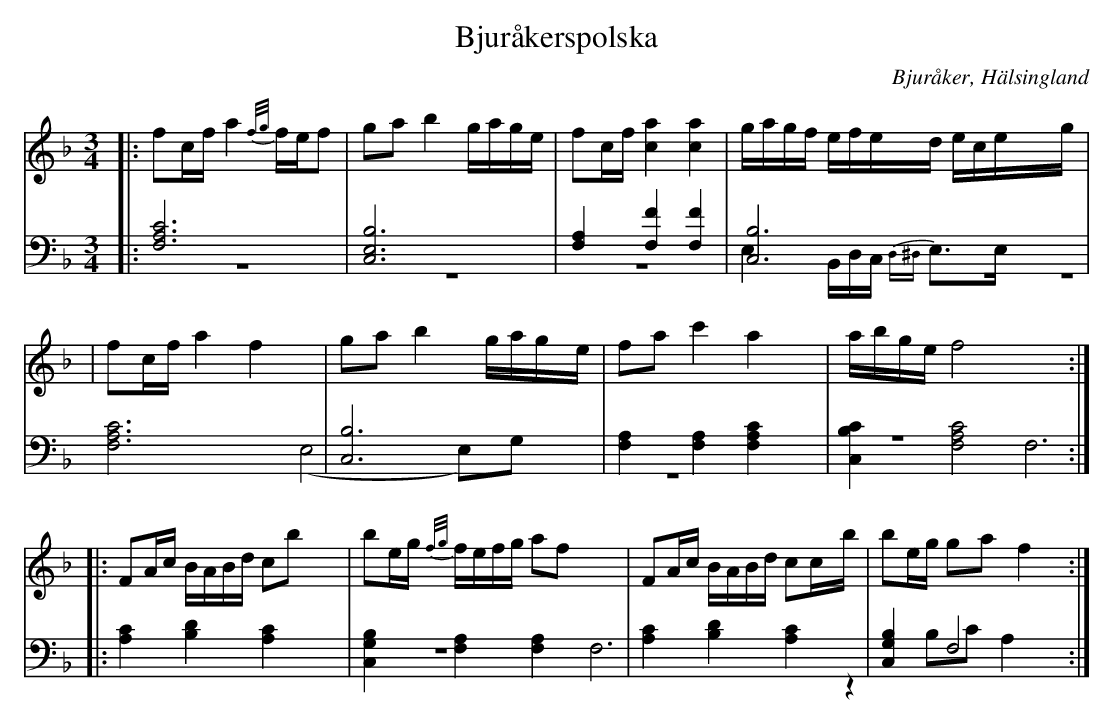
X:1
T: Bjuråkerspolska
O: Bjuråker, Hälsingland
M: 3/4
L: 1/8
K: F
V:1
V:2
V:3 merge
V: 1
|:fc/f/ a2 {f/g/}f/e/f|ga b2 g/a/g/e/|fc/f/ [c2a2] [c2a2]|g/a/g/f/ e/f/e/d/ e/c/e/g/|
|fc/f/ a2 f2|ga b2 g/a/g/e/|fa c'2 a2| a/b/g/e/ f4:|
|:FA/c/ B/A/B/d/ cb|be/g/ {f/g/}f/e/f/g/ af|FA/c/ B/A/B/d/ cc/b/|be/g/ ga f2:|
V:2 clef=bass
|:[F,6A,6C6]|[C,6E,6B,6]|[F,2A,2] [F,2F2] [F,2F2]|[C,6B,6]|
[F,6A,6C6]|[C,6B,6]|[F,2A,2] [F,2A,2] [F,2A,2C2]|[C,2B,2C2] [F,4A,4C4]:|
 |:[A,2C2] [B,2D2] [A,2C2]|[C,2G,2B,2] [F,2A,2] [F,2A,2]|[A,2C2] [B,2D2] [A,2C2]|[C,2G,2B,2] F,4 :|
V:3 clef=bass
 |:z6|z6|z6|E,2 B,,/D,/C,/ {D,^D,}E,>E,|
 |z6|(E,4 E,)G,|z6|z6:|
|:F,6|z6|F,6|z2 B,C A,2:|
